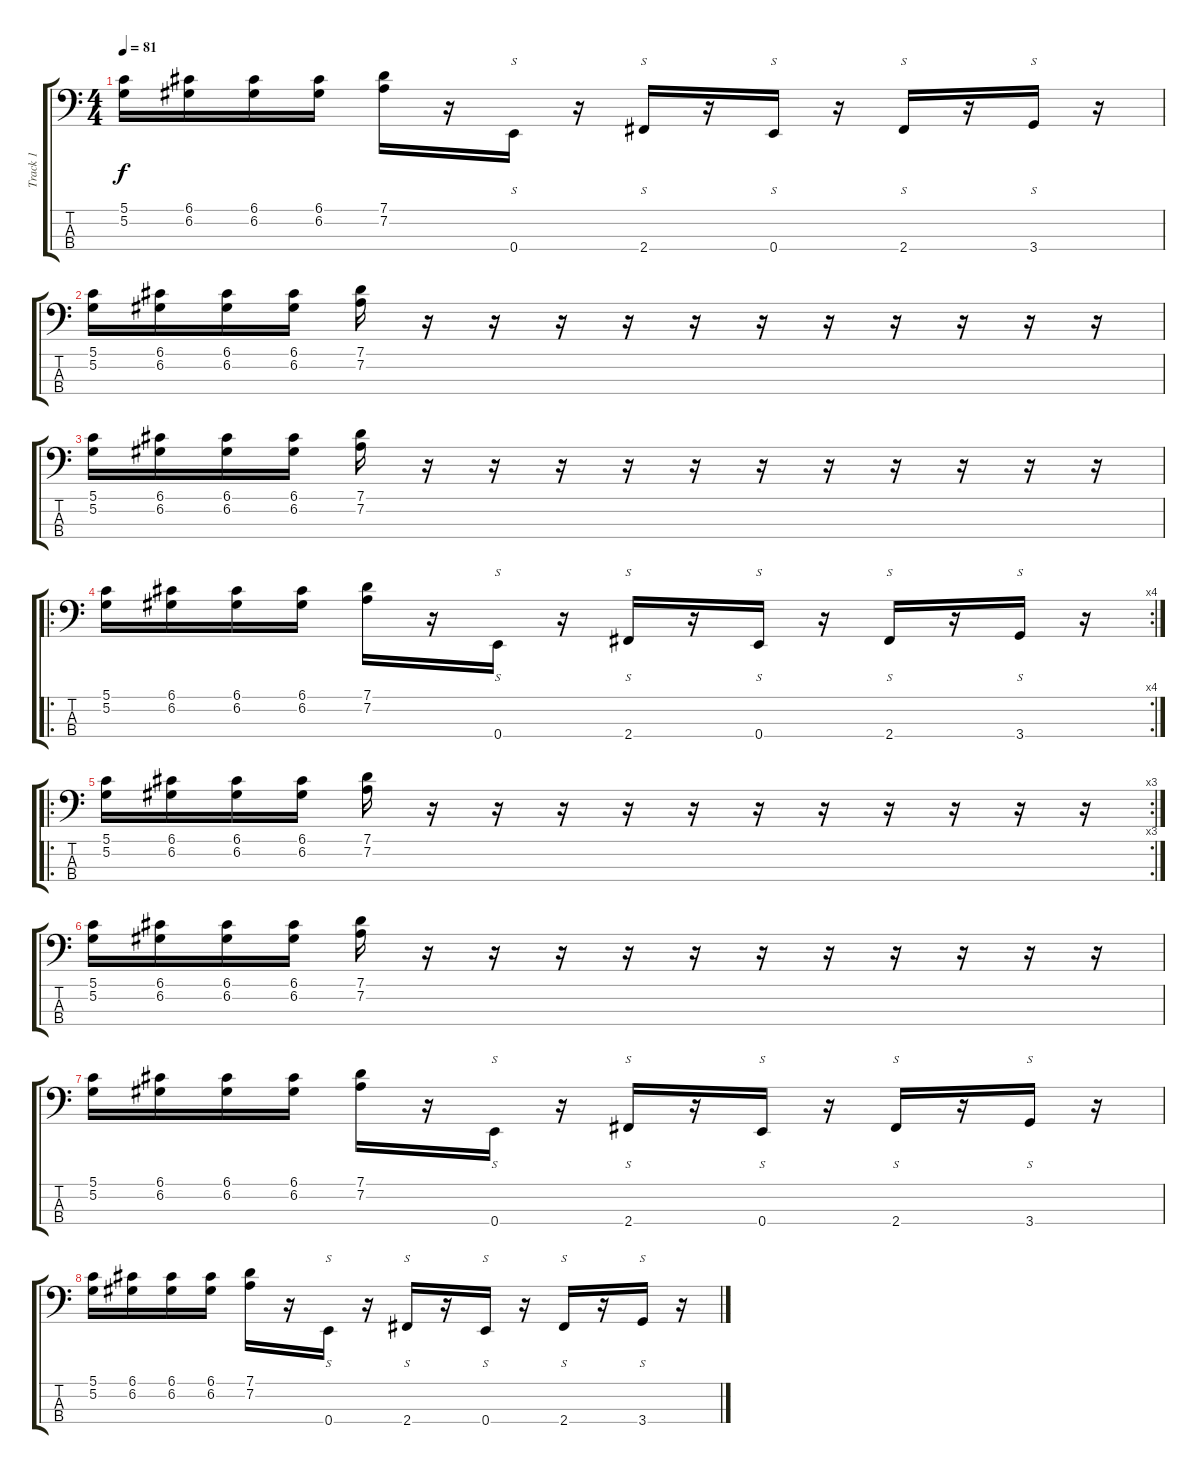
\track ("Track 1" "Track 1") {instrument electricbassfinger}
\staff {score tabs}
\tuning (G2 D2 A1 E1) {hide}
\ts (4 4)
\tempo 81
\clef f4
\ks c
(5.1 5.2).16{dy f} (6.1 6.2).16 (6.1 6.2).16 (6.1 6.2).16 (7.1 7.2).16 r.16 0.4.16{s} r.16 2.4.16{s} r.16 0.4.16{s} r.16 2.4.16{s} r.16 3.4.16{s} r.16 |
(5.1 5.2).16 (6.1 6.2).16 (6.1 6.2).16 (6.1 6.2).16 (7.1 7.2).16 r.16 r.16 r.16 r.16 r.16 r.16 r.16 r.16 r.16 r.16 r.16 |
(5.1 5.2).16 (6.1 6.2).16 (6.1 6.2).16 (6.1 6.2).16 (7.1 7.2).16 r.16 r.16 r.16 r.16 r.16 r.16 r.16 r.16 r.16 r.16 r.16 |
\ro
\rc 4
(5.1 5.2).16 (6.1 6.2).16 (6.1 6.2).16 (6.1 6.2).16 (7.1 7.2).16 r.16 0.4.16{s} r.16 2.4.16{s} r.16 0.4.16{s} r.16 2.4.16{s} r.16 3.4.16{s} r.16 |
\ro
\rc 3
(5.1 5.2).16 (6.1 6.2).16 (6.1 6.2).16 (6.1 6.2).16 (7.1 7.2).16 r.16 r.16 r.16 r.16 r.16 r.16 r.16 r.16 r.16 r.16 r.16 |
(5.1 5.2).16 (6.1 6.2).16 (6.1 6.2).16 (6.1 6.2).16 (7.1 7.2).16 r.16 r.16 r.16 r.16 r.16 r.16 r.16 r.16 r.16 r.16 r.16 |
(5.1 5.2).16 (6.1 6.2).16 (6.1 6.2).16 (6.1 6.2).16 (7.1 7.2).16 r.16 0.4.16{s} r.16 2.4.16{s} r.16 0.4.16{s} r.16 2.4.16{s} r.16 3.4.16{s} r.16 |
(5.1 5.2).16 (6.1 6.2).16 (6.1 6.2).16 (6.1 6.2).16 (7.1 7.2).16 r.16 0.4.16{s} r.16 2.4.16{s} r.16 0.4.16{s} r.16 2.4.16{s} r.16 3.4.16{s} r.16
